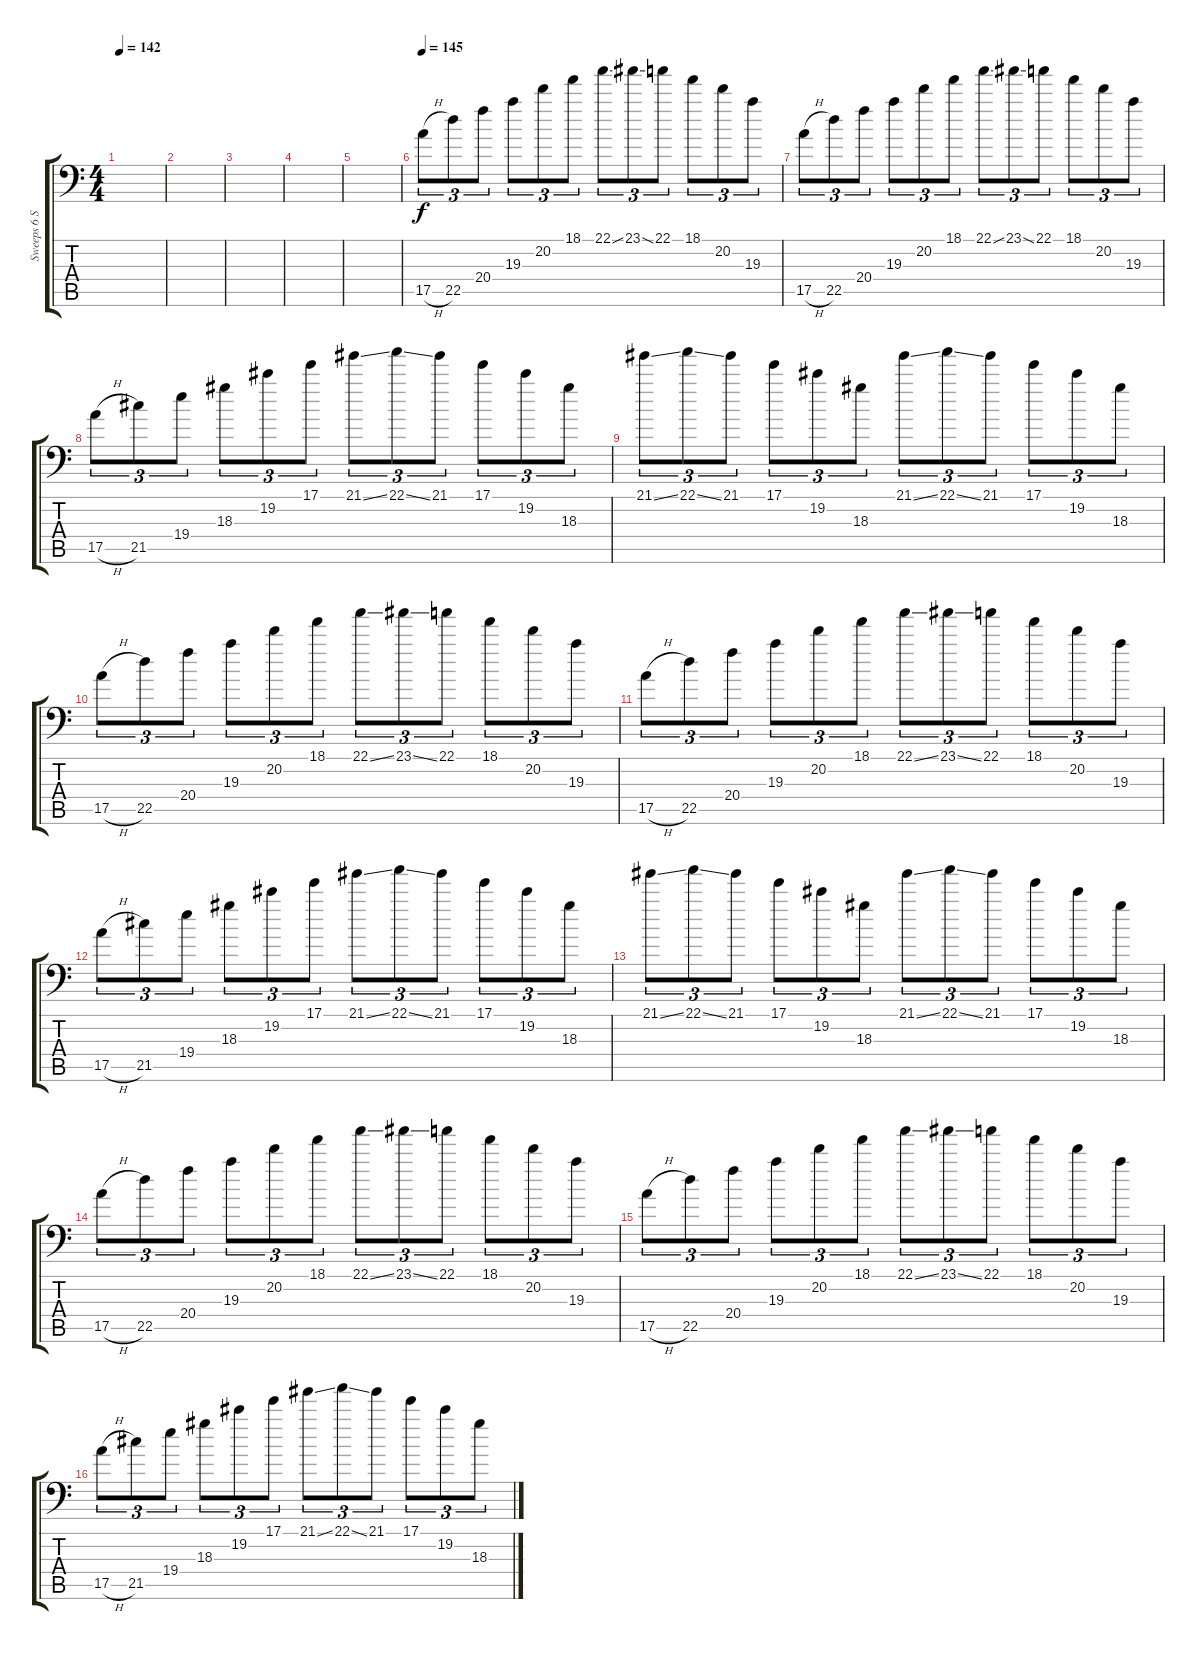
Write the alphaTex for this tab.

\track ("Sweeps 6 String" "Sweeps 6 S") {instrument distortionguitar}
\staff {score tabs}
\tuning (B3 Gb3 D3 A2 E2 A1) {hide}
\ts (4 4)
\tempo 142
\clef f4
\ks c
|
|
|
|
|
\tempo 145
17.5{h}.8{tu (3 2)} 22.5.8{tu (3 2)} 20.4.8{tu (3 2)} 19.3.8{tu (3 2)} 20.2.8{tu (3 2)} 18.1.8{tu (3 2)} 22.1{ss}.8{tu (3 2)} 23.1{ss}.8{tu (3 2)} 22.1.8{tu (3 2)} 18.1.8{tu (3 2)} 20.2.8{tu (3 2)} 19.3.8{tu (3 2)} |
17.5{h}.8{tu (3 2)} 22.5.8{tu (3 2)} 20.4.8{tu (3 2)} 19.3.8{tu (3 2)} 20.2.8{tu (3 2)} 18.1.8{tu (3 2)} 22.1{ss}.8{tu (3 2)} 23.1{ss}.8{tu (3 2)} 22.1.8{tu (3 2)} 18.1.8{tu (3 2)} 20.2.8{tu (3 2)} 19.3.8{tu (3 2)} |
17.5{h}.8{tu (3 2)} 21.5.8{tu (3 2)} 19.4.8{tu (3 2)} 18.3.8{tu (3 2)} 19.2.8{tu (3 2)} 17.1.8{tu (3 2)} 21.1{ss}.8{tu (3 2)} 22.1{ss}.8{tu (3 2)} 21.1.8{tu (3 2)} 17.1.8{tu (3 2)} 19.2.8{tu (3 2)} 18.3.8{tu (3 2)} |
21.1{ss}.8{tu (3 2)} 22.1{ss}.8{tu (3 2)} 21.1.8{tu (3 2)} 17.1.8{tu (3 2)} 19.2.8{tu (3 2)} 18.3.8{tu (3 2)} 21.1{ss}.8{tu (3 2)} 22.1{ss}.8{tu (3 2)} 21.1.8{tu (3 2)} 17.1.8{tu (3 2)} 19.2.8{tu (3 2)} 18.3.8{tu (3 2)} |
17.5{h}.8{tu (3 2)} 22.5.8{tu (3 2)} 20.4.8{tu (3 2)} 19.3.8{tu (3 2)} 20.2.8{tu (3 2)} 18.1.8{tu (3 2)} 22.1{ss}.8{tu (3 2)} 23.1{ss}.8{tu (3 2)} 22.1.8{tu (3 2)} 18.1.8{tu (3 2)} 20.2.8{tu (3 2)} 19.3.8{tu (3 2)} |
17.5{h}.8{tu (3 2)} 22.5.8{tu (3 2)} 20.4.8{tu (3 2)} 19.3.8{tu (3 2)} 20.2.8{tu (3 2)} 18.1.8{tu (3 2)} 22.1{ss}.8{tu (3 2)} 23.1{ss}.8{tu (3 2)} 22.1.8{tu (3 2)} 18.1.8{tu (3 2)} 20.2.8{tu (3 2)} 19.3.8{tu (3 2)} |
17.5{h}.8{tu (3 2)} 21.5.8{tu (3 2)} 19.4.8{tu (3 2)} 18.3.8{tu (3 2)} 19.2.8{tu (3 2)} 17.1.8{tu (3 2)} 21.1{ss}.8{tu (3 2)} 22.1{ss}.8{tu (3 2)} 21.1.8{tu (3 2)} 17.1.8{tu (3 2)} 19.2.8{tu (3 2)} 18.3.8{tu (3 2)} |
21.1{ss}.8{tu (3 2)} 22.1{ss}.8{tu (3 2)} 21.1.8{tu (3 2)} 17.1.8{tu (3 2)} 19.2.8{tu (3 2)} 18.3.8{tu (3 2)} 21.1{ss}.8{tu (3 2)} 22.1{ss}.8{tu (3 2)} 21.1.8{tu (3 2)} 17.1.8{tu (3 2)} 19.2.8{tu (3 2)} 18.3.8{tu (3 2)} |
17.5{h}.8{tu (3 2)} 22.5.8{tu (3 2)} 20.4.8{tu (3 2)} 19.3.8{tu (3 2)} 20.2.8{tu (3 2)} 18.1.8{tu (3 2)} 22.1{ss}.8{tu (3 2)} 23.1{ss}.8{tu (3 2)} 22.1.8{tu (3 2)} 18.1.8{tu (3 2)} 20.2.8{tu (3 2)} 19.3.8{tu (3 2)} |
17.5{h}.8{tu (3 2)} 22.5.8{tu (3 2)} 20.4.8{tu (3 2)} 19.3.8{tu (3 2)} 20.2.8{tu (3 2)} 18.1.8{tu (3 2)} 22.1{ss}.8{tu (3 2)} 23.1{ss}.8{tu (3 2)} 22.1.8{tu (3 2)} 18.1.8{tu (3 2)} 20.2.8{tu (3 2)} 19.3.8{tu (3 2)} |
17.5{h}.8{tu (3 2)} 21.5.8{tu (3 2)} 19.4.8{tu (3 2)} 18.3.8{tu (3 2)} 19.2.8{tu (3 2)} 17.1.8{tu (3 2)} 21.1{ss}.8{tu (3 2)} 22.1{ss}.8{tu (3 2)} 21.1.8{tu (3 2)} 17.1.8{tu (3 2)} 19.2.8{tu (3 2)} 18.3.8{tu (3 2)}
